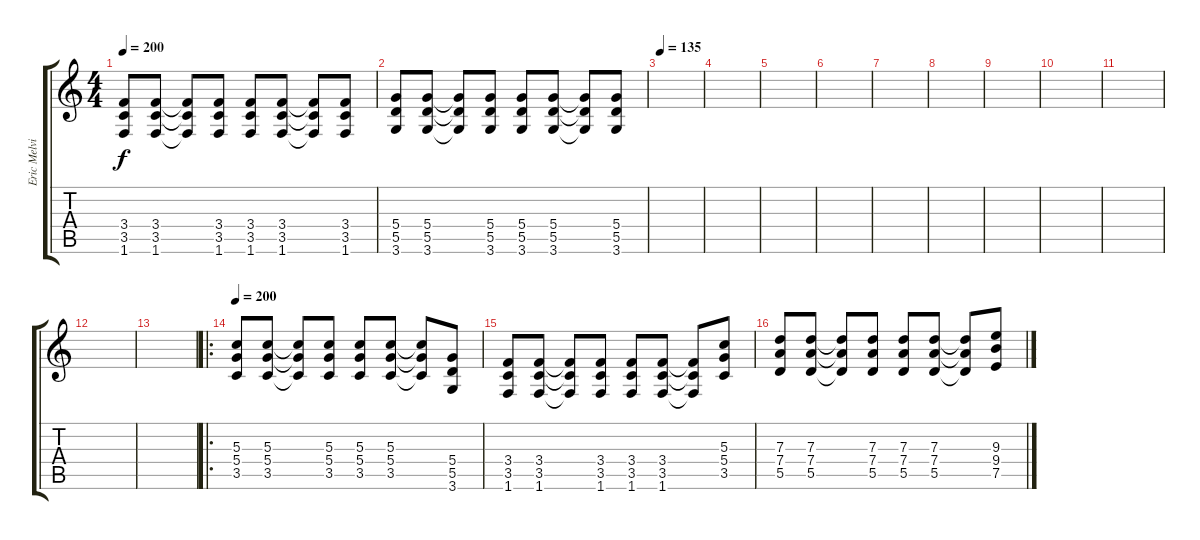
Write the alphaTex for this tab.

\track ("Eric Melvin" "Eric Melvi") {instrument distortionguitar}
\staff {score tabs}
\tuning (E4 B3 G3 D3 A2 E2) {hide}
\ts (4 4)
\tempo 200
\clef g2
\ks c
(3.4 3.5 1.6).8{dy f} (3.4 3.5 1.6).8 (3.4{t} 3.5{t} 1.6{t}).8 (3.4 3.5 1.6).8 (3.4 3.5 1.6).8 (3.4 3.5 1.6).8 (3.4{t} 3.5{t} 1.6{t}).8 (3.4 3.5 1.6).8 |
(5.4 5.5 3.6).8 (5.4 5.5 3.6).8 (5.4{t} 5.5{t} 3.6{t}).8 (5.4 5.5 3.6).8 (5.4 5.5 3.6).8 (5.4 5.5 3.6).8 (5.4{t} 5.5{t} 3.6{t}).8 (5.4 5.5 3.6).8 |
\tempo 135
|
|
|
|
|
|
|
|
|
|
|
\ro
\tempo 200
(5.3 5.4 3.5).8 (5.3 5.4 3.5).8 (5.3{t} 5.4{t} 3.5{t}).8 (5.3 5.4 3.5).8 (5.3 5.4 3.5).8 (5.3 5.4 3.5).8 (5.3{t} 5.4{t} 3.5{t}).8 (5.4 5.5 3.6).8 |
(3.4 3.5 1.6).8 (3.4 3.5 1.6).8 (3.4{t} 3.5{t} 1.6{t}).8 (3.4 3.5 1.6).8 (3.4 3.5 1.6).8 (3.4 3.5 1.6).8 (3.4{t} 3.5{t} 1.6{t}).8 (5.3 5.4 3.5).8 |
(7.3 7.4 5.5).8 (7.3 7.4 5.5).8 (7.3{t} 7.4{t} 5.5{t}).8 (7.3 7.4 5.5).8 (7.3 7.4 5.5).8 (7.3 7.4 5.5).8 (7.3{t} 7.4{t} 5.5{t}).8 (9.3 9.4 7.5).8
